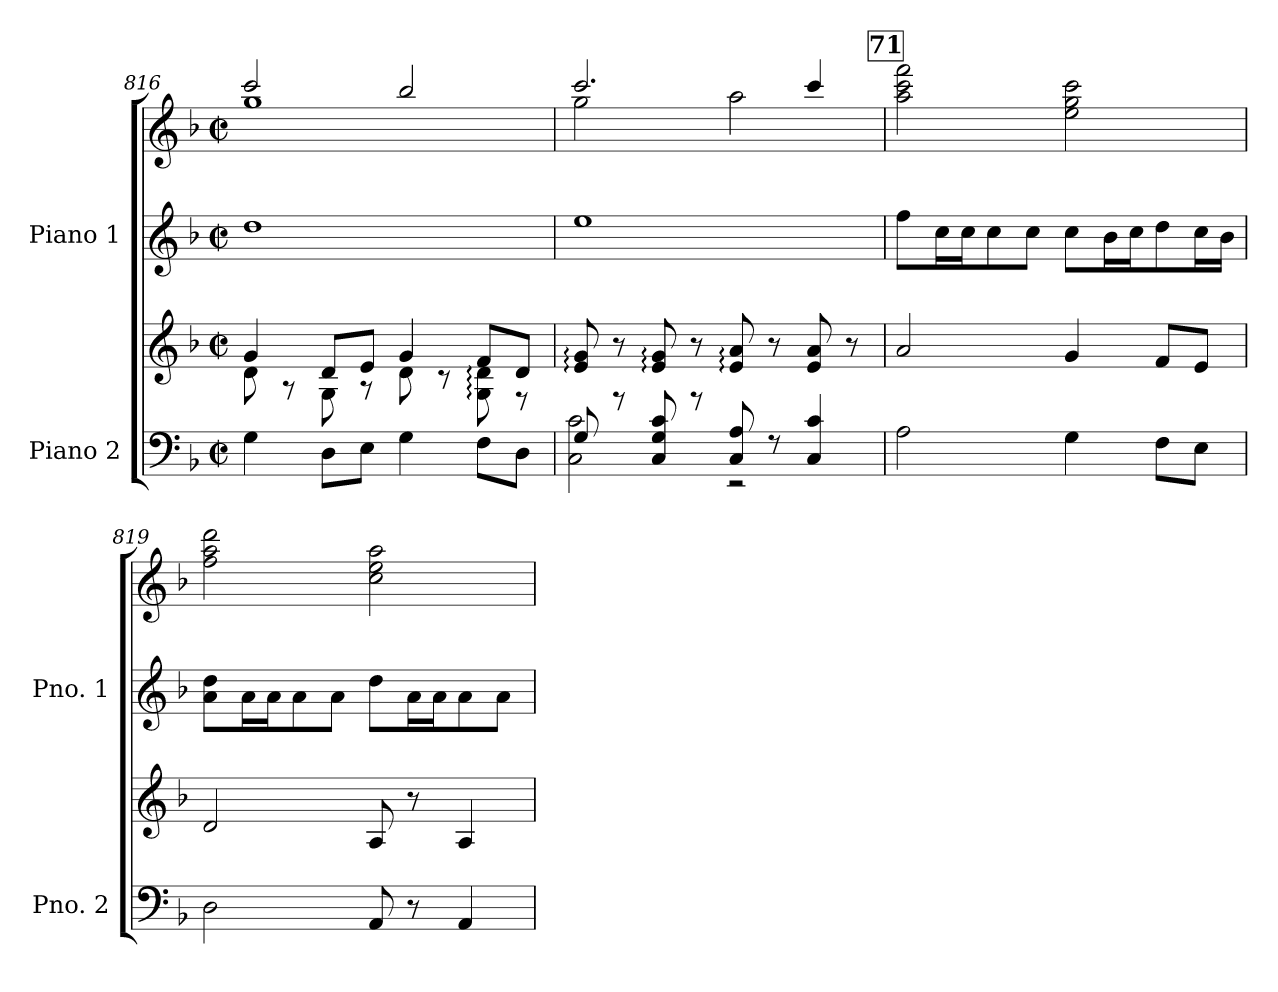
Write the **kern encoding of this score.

**kern	**kern	**kern	**kern
*part2	*part2	*part1	*part1
*staff4	*staff3	*staff2	*staff1
*I"Piano 2	*	*I"Piano 1	*
*I'Pno. 2	*	*I'Pno. 1	*
*clefF4	*clefG2	*clefG2	*clefG2
*k[b-]	*k[b-]	*k[b-]	*k[b-]
*M2/2	*M2/2	*M2/2	*M2/2
*met(c|)	*met(c|)	*met(c|)	*met(c|)
=816	=816	=816	=816
*	*^	*	*^
4G\	4g/	8d:\	1dd	2ccc/	1gg
.	.	8r	.	.	.
8D\L	8d/L	8G:\	.	.	.
8E\J	8e/J	8r	.	.	.
4G\	4g/	8d:\	.	2bb-/	.
.	.	8r	.	.	.
8F\L	8f/L	8G\: 8d\:	.	.	.
8D\J	8d/J	8r	.	.	.
*	*v	*v	*	*	*
!!LO:PB:g=z	!!
=817	=817	=817	=817	=817
*^	*	*	*	*
8G/	2C\ 2c\	8e/: 8g/:	1ee	2.ccc/	2gg\
8r	.	8r	.	.	.
8C/ 8G/ 8c/	.	8e/: 8g/:	.	.	.
8r	.	8r	.	.	.
8C/ 8A/	2r	8e/: 8a/:	.	.	2aa\
8r	.	8r	.	.	.
4C/ 4c/	.	8e/ 8a/	.	4ccc/	.
.	.	8r	.	.	.
*v	*v	*	*	*v	*v
!!LO:REH:place=s1:a:B:fs=14:t=71
=818	=818	=818	=818
2A\	2a/	8ff\L	2aa\ 2ccc\ 2fff\
.	.	16cc\L	.
.	.	16cc\J	.
.	.	8cc\	.
.	.	8cc\J	.
4G\	4g/	8cc\L	2ee\ 2gg\ 2ccc\
.	.	16b-\L	.
.	.	16cc\J	.
8F\L	8f/L	8dd\	.
8E\J	8e/J	16cc\L	.
.	.	16b-\JJ	.
=819	=819	=819	=819
2D\	2d/	8a\ 8dd\L	2ff\ 2aa\ 2ddd\
.	.	16a\L	.
.	.	16a\J	.
.	.	8a\	.
.	.	8a\J	.
8AA/	8A/	8dd\L	2cc\ 2ee\ 2aa\
8r	8r	16a\L	.
.	.	16a\J	.
4AA/	4A/	8a\	.
.	.	8a\J	.
=	=	=	=
*-	*-	*-	*-
